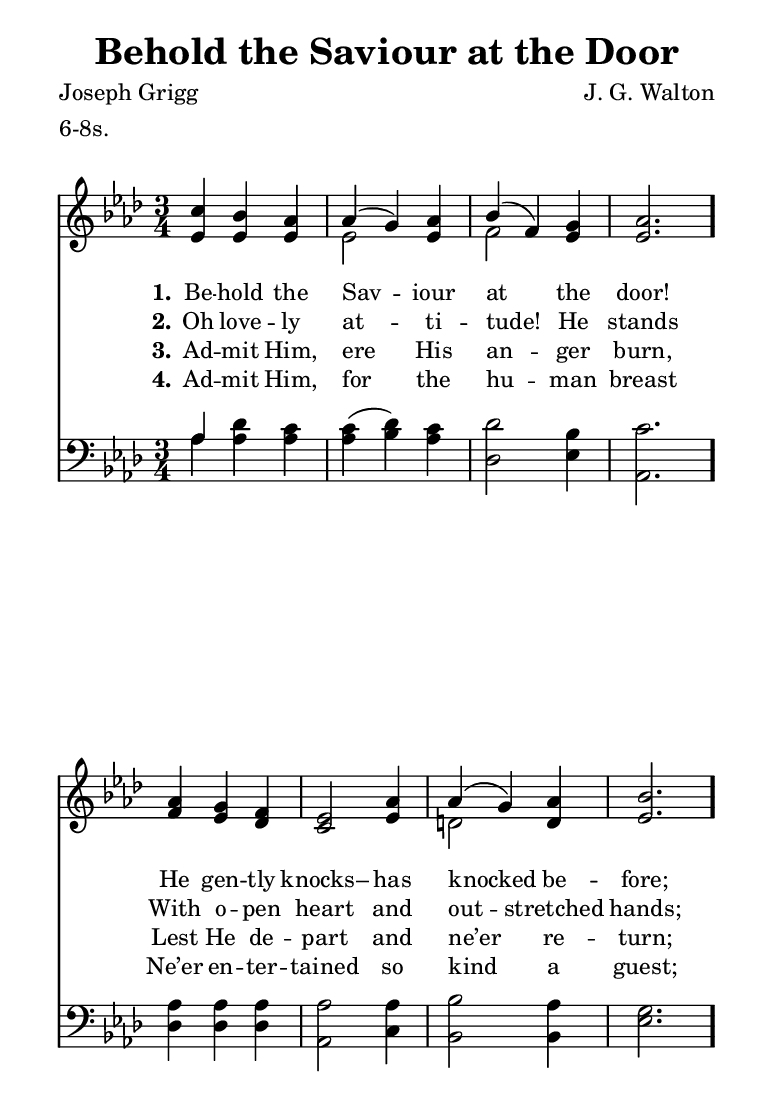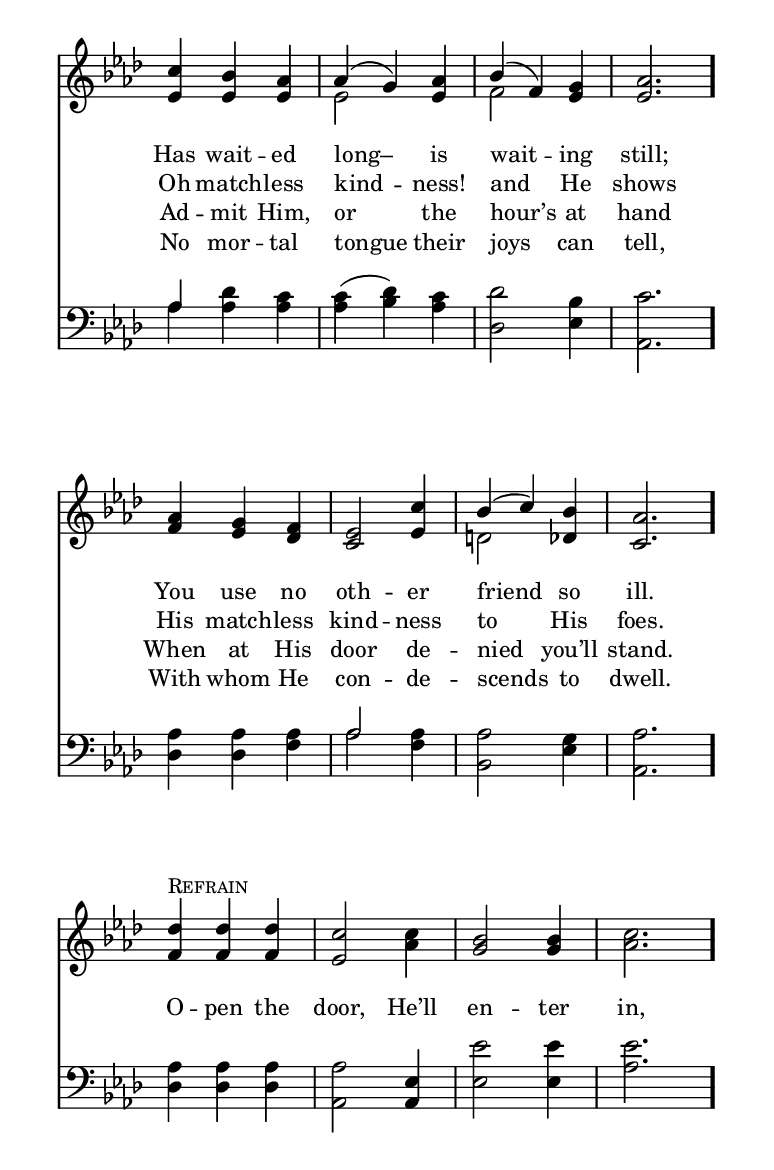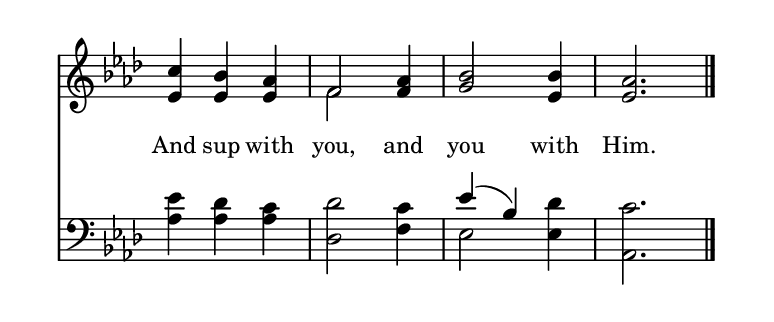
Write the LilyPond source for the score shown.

\include "common/global.ily"
\paper {
  \include "common/paper.ily"
  system-count = #(cond (is-eogsized 4) (#t #f))
}

\header{
  %gospel
  hymnnumber = "4"
  title = "Behold the Saviour at the Door"
  tunename = "St. Catherine"
  meter = "6-8s."
  poet = "Joseph Grigg"
  composer = "J. G. Walton"
  %copyright = ""
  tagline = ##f
}

patternA = { c4 c4 c4 | c4( c4) c4 | c4( c4) c4 | c2. \eogbreak } % Soprano 1
patternB = { c4 c4 c4 | c2      c4 | c4( c4) c4 | c2. \eogbreak } % Soprano 2
patternC = { c4 c4 c4 | c2      c4 | c2      c4 | c2. \eogbreak } % Alto 1 & Tenor / Bass 2
patternD = { c4 c4 c4 | c2      c4 | c2      c4 | c2. \eogbreak } % Alto 2
patternE = { c4 c4 c4 | c4( c4) c4 | c2      c4 | c2. \eogbreak } % Tenor / Bass 1

patternR = { c4 c4 c4 | c2      c4 | c2      c4 | c2. \eogbreak } % Soprano / Alto / Bass Refrain
patternS = { c4 c4 c4 | c2      c4 | c4( c4) c4 | c2. \eogbreak } % Tenor Refrain

global = {
  \include "common/overrides.ily"
  \override Staff.TimeSignature.style = #'numbered \time 3/4
  \once \override Score.MetronomeMark.transparent = ##t
  \tempo 4 = 96
  \key aes \major
  \autoBeamOff
}

notesSoprano = {
\global
\relative c'' {

  \changePitch \patternA { c bes aes   | aes g aes | bes f g   | aes }
  \changePitch \patternB { aes g f     | ees aes   | aes g aes | bes }
  \changePitch \patternA { c bes aes   | aes g aes | bes f g   | aes }
  \changePitch \patternB { aes g f     | ees c'    | bes c bes | aes }

  << s^\markup { \small \caps "Refrain" }
  \changePitch \patternR { des des des | c c       | bes bes   | c   } >>
  \changePitch \patternR { c bes aes   | f aes     | bes bes   | aes }
  \bar "|."

}
}

notesAlto = {
\global
\relative e' {

  \changePitch \patternC { ees ees ees | ees ees | f ees | ees }
  \changePitch \patternD { f ees des   | c ees   | d d   | ees }
  \changePitch \patternC { ees ees ees | ees ees | f ees | ees }
  \changePitch \patternD { f ees des   | c ees   | d des | c   }

  \changePitch \patternR { f f f       | ees aes | g g   | aes }
  \changePitch \patternR { ees ees ees | f f     | g ees | ees }

}
}

notesTenor = {
\global
\relative a {

  \changePitch \patternE { aes des c   | c des c | des bes     | c   }
  \changePitch \patternC { aes aes aes | aes aes | bes aes     | g   }
  \changePitch \patternE { aes des c   | c des c | des bes     | c   }
  \changePitch \patternC { aes aes aes | aes aes | aes g       | aes }

  \changePitch \patternR { aes aes aes | aes ees | ees' ees    | ees }
  \changePitch \patternS { ees des c   | des c   | ees bes des | c   }

}
}

notesBass = {
\global
\relative f {

  \changePitch \patternE { aes aes aes | aes bes aes | des, ees | aes, }
  \changePitch \patternC { des des des | aes c       | bes bes  | ees  }
  \changePitch \patternE { aes aes aes | aes bes aes | des, ees | aes, }
  \changePitch \patternC { des des f   | aes f       | bes, ees | aes, }

  \changePitch \patternR { des des des | aes aes     | ees' ees | aes  }
  \changePitch \patternR { aes aes aes | des, f      | ees ees  | aes, }

}
}

Refrain = \lyricmode {

  O -- pen the door, He’ll en -- ter in, \bar "."
  And sup with you, and you with Him. \bar "."

}

wordsA = \lyricmode {
\set stanza = "1."

  Be -- hold the Sav -- iour at the door! \bar "."
  He gen -- tly knocks– has knocked be -- fore; \bar "."
  Has wait -- ed long– is wait -- ing still; \bar "."
  You use no oth -- er friend so ill. \bar "."

}

wordsB = \lyricmode {
\set stanza = "2."

  Oh love -- ly at -- ti -- tude! He stands
  With o -- pen heart and out -- stretched hands;
  Oh match -- less kind -- ness! and He shows
  His match -- less kind -- ness to His foes.
  \Refrain
}

wordsC = \lyricmode {
\set stanza = "3."

  Ad -- mit Him, ere His an -- ger burn,
  Lest He de -- part and ne’er re -- turn;
  Ad -- mit Him, or the hour’s at hand
  When at His door de -- nied you’ll stand.

}

wordsD = \lyricmode {
\set stanza = "4."

  Ad -- mit Him, for the hu -- man breast
  Ne’er en -- ter -- tained so kind a guest;
  No mor -- tal tongue their joys can tell,
  With whom He con -- de -- scends to dwell.

}


\score {
  \context ChoirStaff <<
    \context Staff = upper <<
      \set Staff.autoBeaming = ##f
      \set ChoirStaff.systemStartDelimiter = #'SystemStartBar
      \set ChoirStaff.printPartCombineTexts = ##f
      \partcombine #'(2 . 9) \notesSoprano \notesAlto
      \context NullVoice = sopranos { \voiceOne << \notesSoprano >> }
      \context NullVoice = altos { \voiceTwo << \notesAlto >> }
      \context Lyrics = one   \lyricsto sopranos \wordsA
      \context Lyrics = two   \lyricsto sopranos \wordsB
      \context Lyrics = three \lyricsto sopranos \wordsC
      \context Lyrics = four  \lyricsto sopranos \wordsD
    >>
    \context Staff = men <<
      \set Staff.autoBeaming = ##f
      \clef bass
      \set ChoirStaff.printPartCombineTexts = ##f
      \partcombine #'(2 . 9) \notesTenor \notesBass
      \context NullVoice = tenors { \voiceOne << \notesTenor >> }
      \context NullVoice = basses { \voiceTwo << \notesBass >> }
    >>
  >>
  \layout {
    \include "common/layout.ily"
  }
  \midi{
    \include "common/midi.ily"
  }
}

\version "2.19.49"  % necessary for upgrading to future LilyPond versions.

% vi:set et ts=2 sw=2 ai nocindent syntax=lilypond:
